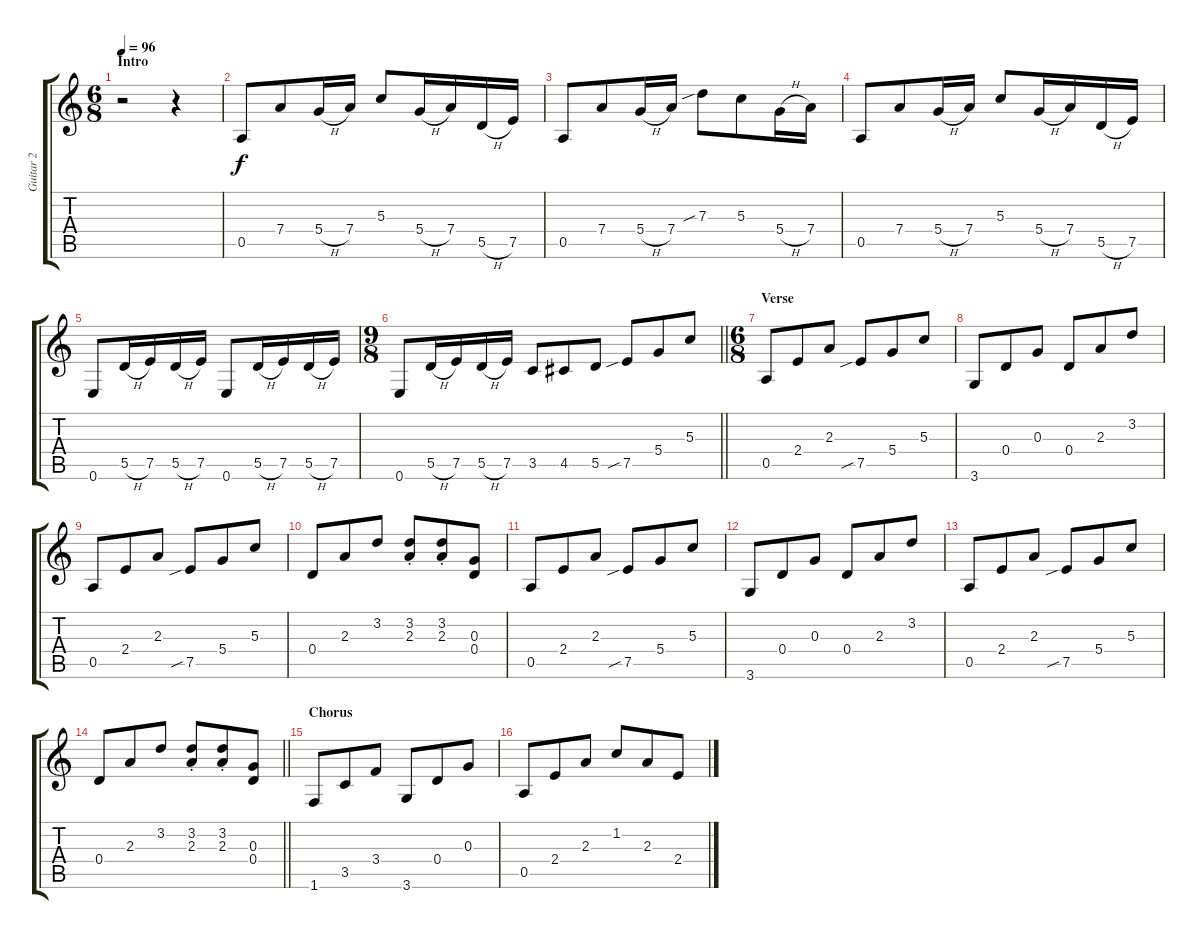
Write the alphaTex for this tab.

\track ("Guitar 2" "Guitar 2") {instrument overdrivenguitar}
\staff {score tabs}
\tuning (E4 B3 G3 D3 A2 E2) {hide}
\ts (6 8)
\section ("" "Intro")
\tempo 96
\clef g2
\ks c
r.2{dy f instrument overdrivenguitar} r.4 |
0.5.8 7.4.8 5.4{h}.16 7.4.16 5.3.8 5.4{h}.16 7.4.16 5.5{h}.16 7.5.16 |
0.5.8 7.4.8 5.4{h}.16 7.4.16 7.3{sib}.8 5.3.8 5.4{h}.16 7.4.16 |
0.5.8 7.4.8 5.4{h}.16 7.4.16 5.3.8 5.4{h}.16 7.4.16 5.5{h}.16 7.5.16 |
0.6.8 5.5{h}.16 7.5.16 5.5{h}.16 7.5.16 0.6.8 5.5{h}.16 7.5.16 5.5{h}.16 7.5.16 |
\ts (9 8)
\barLineRight lightlight
0.6.8 5.5{h}.16 7.5.16 5.5{h}.16 7.5.16 3.5.8 4.5.8 5.5.8 7.5{sib}.8 5.4.8 5.3.8 |
\ts (6 8)
\section ("" "Verse")
0.5.8 2.4.8 2.3.8 7.5{sib}.8 5.4.8 5.3.8 |
3.6.8 0.4.8 0.3.8 0.4.8 2.3.8 3.2.8 |
0.5.8 2.4.8 2.3.8 7.5{sib}.8 5.4.8 5.3.8 |
0.4.8 2.3.8 3.2.8 (3.2{st} 2.3{st}).8 (3.2{st} 2.3{st}).8 (0.3 0.4).8 |
0.5.8 2.4.8 2.3.8 7.5{sib}.8 5.4.8 5.3.8 |
3.6.8 0.4.8 0.3.8 0.4.8 2.3.8 3.2.8 |
0.5.8 2.4.8 2.3.8 7.5{sib}.8 5.4.8 5.3.8 |
\barLineRight lightlight
0.4.8 2.3.8 3.2.8 (3.2{st} 2.3{st}).8 (3.2{st} 2.3{st}).8 (0.3 0.4).8 |
\section ("" "Chorus")
1.6.8 3.5.8 3.4.8 3.6.8 0.4.8 0.3.8 |
0.5.8 2.4.8 2.3.8 1.2.8 2.3.8 2.4.8
